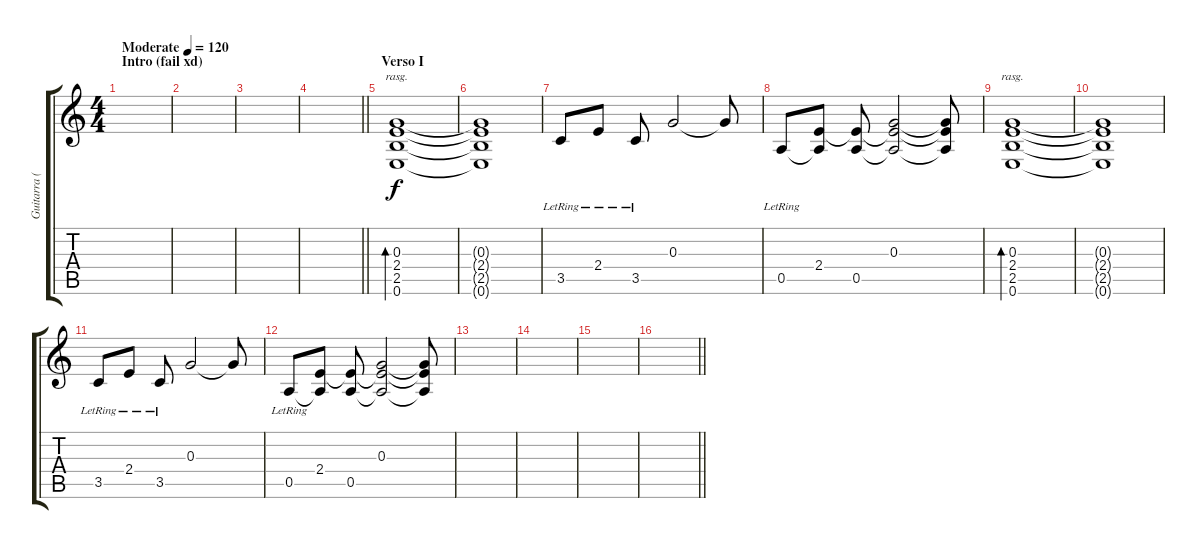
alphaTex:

\track ("Guitarra (Rigo)" "Guitarra (") {instrument overdrivenguitar}
\staff {score tabs}
\tuning (E4 B3 G3 D3 A2 E2) {hide}
\ts (4 4)
\section ("" "Intro (fail xd)")
\tempo (120 "Moderate")
\clef g2
\ks c
|
|
|
\barLineRight lightlight
|
\section ("" "Verso I")
(0.3 2.4 2.5 0.6).1{bd 120 rasg ii} |
(0.3{t} 2.4{t} 2.5{t} 0.6{t}).1 |
3.5{lr}.8 2.4{lr}.8 3.5{lr}.8 0.3.2 0.3{t}.8 |
0.5{lr}.8 (2.4 0.5{t}).8 (2.4{t} 0.5).8 (0.3 2.4{t} 0.5{t}).2 (0.3{t} 2.4{t} 0.5{t}).8 |
(0.3 2.4 2.5 0.6).1{bd 120 rasg ii} |
(0.3{t} 2.4{t} 2.5{t} 0.6{t}).1 |
3.5{lr}.8 2.4{lr}.8 3.5{lr}.8 0.3.2 0.3{t}.8 |
0.5{lr}.8 (2.4 0.5{t}).8 (2.4{t} 0.5).8 (0.3 2.4{t} 0.5{t}).2 (0.3{t} 2.4{t} 0.5{t}).8 |
|
|
|
\barLineRight lightlight
